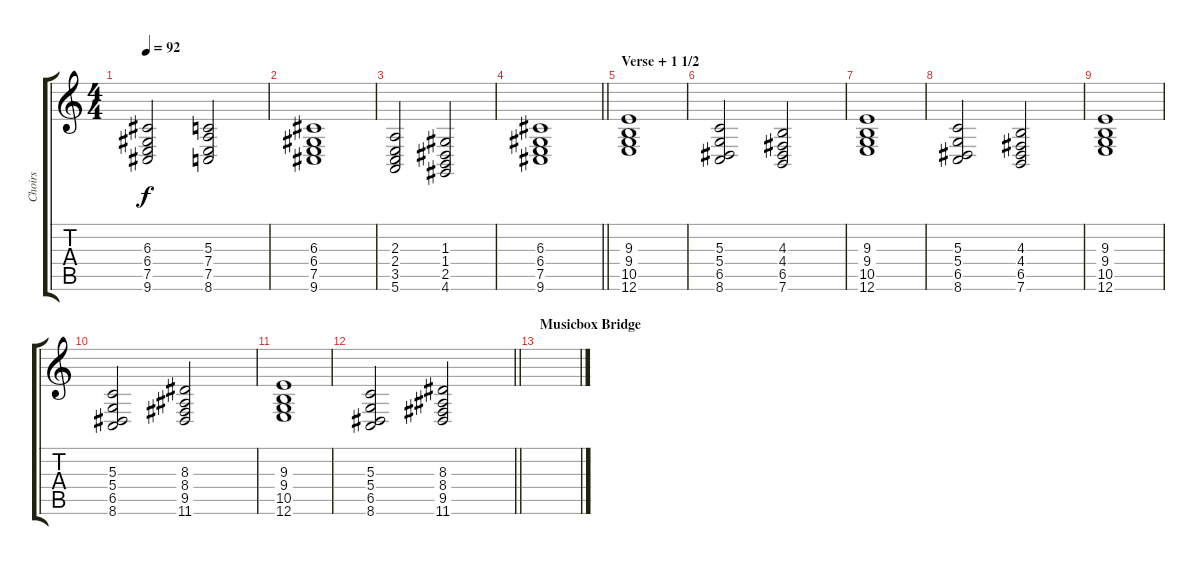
\track ("Choirs" "Choirs") {instrument choiraahs}
\staff {score tabs}
\tuning (E4 B3 G3 D3 A2 E2) {hide}
\ts (4 4)
\tempo 92
\clef g2
\ks c
(6.3 6.4 7.5 9.6).2{dy f} (5.3 7.4 7.5 8.6).2 |
(6.3 6.4 7.5 9.6).1 |
(2.3 2.4 3.5 5.6).2 (1.3 1.4 2.5 4.6).2 |
\barLineRight lightlight
(6.3 6.4 7.5 9.6).1 |
\section ("" "Verse + 1 1/2")
(9.3 9.4 10.5 12.6).1 |
(5.3 5.4 6.5 8.6).2 (4.3 4.4 6.5 7.6).2 |
(9.3 9.4 10.5 12.6).1 |
(5.3 5.4 6.5 8.6).2 (4.3 4.4 6.5 7.6).2 |
(9.3 9.4 10.5 12.6).1 |
(5.3 5.4 6.5 8.6).2 (8.3 8.4 9.5 11.6).2 |
(9.3 9.4 10.5 12.6).1 |
\barLineRight lightlight
(5.3 5.4 6.5 8.6).2 (8.3 8.4 9.5 11.6).2 |
\section ("" "Musicbox Bridge")
